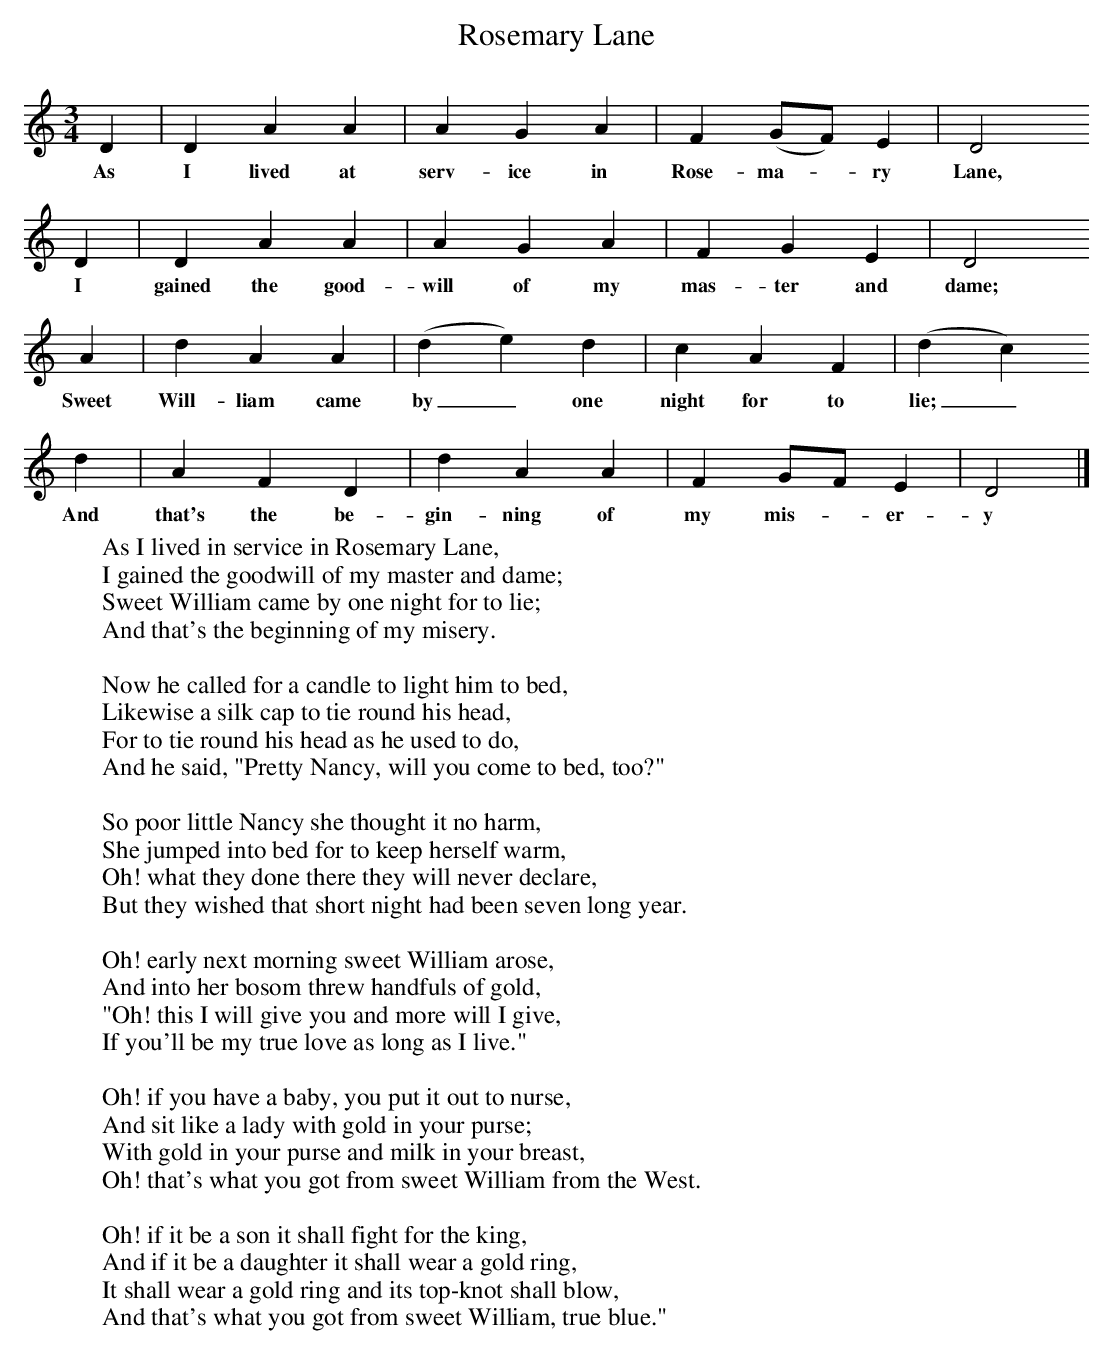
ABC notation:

X:1
T:Rosemary Lane
M:3/4     %Meter
L:1/8     %
K:DDor
D2 |D2 A2 A2 |A2 G2 A2 |F2 (GF) E2 |D4
w:As I lived at serv-ice in Rose-ma-*ry Lane,
D2 |D2 A2 A2 |A2 G2 A2 |F2 G2 E2 | D4
w: I gained the good-will of my mas-ter and dame;
A2 |d2 A2 A2 |(d2 e2) d2 |c2 A2 F2 |(d2 c2)
w:Sweet Will-liam came by_ one night for to lie;_
d2 |A2 F2 D2 |d2 A2 A2 |F2 GF E2 |D4  |]
w:And that's the be-gin-ning of my mis-*er-y
W:As I lived in service in Rosemary Lane,
W:I gained the goodwill of my master and dame;
W:Sweet William came by one night for to lie;
W:And that's the beginning of my misery.
W:
W:Now he called for a candle to light him to bed,
W:Likewise a silk cap to tie round his head,
W:For to tie round his head as he used to do,
W:And he said, "Pretty Nancy, will you come to bed, too?"
W:
W:So poor little Nancy she thought it no harm,
W:She jumped into bed for to keep herself warm,
W:Oh! what they done there they will never declare,
W:But they wished that short night had been seven long year.
W:
W:Oh! early next morning sweet William arose,
W:And into her bosom threw handfuls of gold,
W:"Oh! this I will give you and more will I give,
W:If you'll be my true love as long as I live."
W:
W:Oh! if you have a baby, you put it out to nurse,
W:And sit like a lady with gold in your purse;
W:With gold in your purse and milk in your breast,
W:Oh! that's what you got from sweet William from the West.
W:
W:Oh! if it be a son it shall fight for the king,
W:And if it be a daughter it shall wear a gold ring,
W:It shall wear a gold ring and its top-knot shall blow,
W:And that's what you got from sweet William, true blue."
